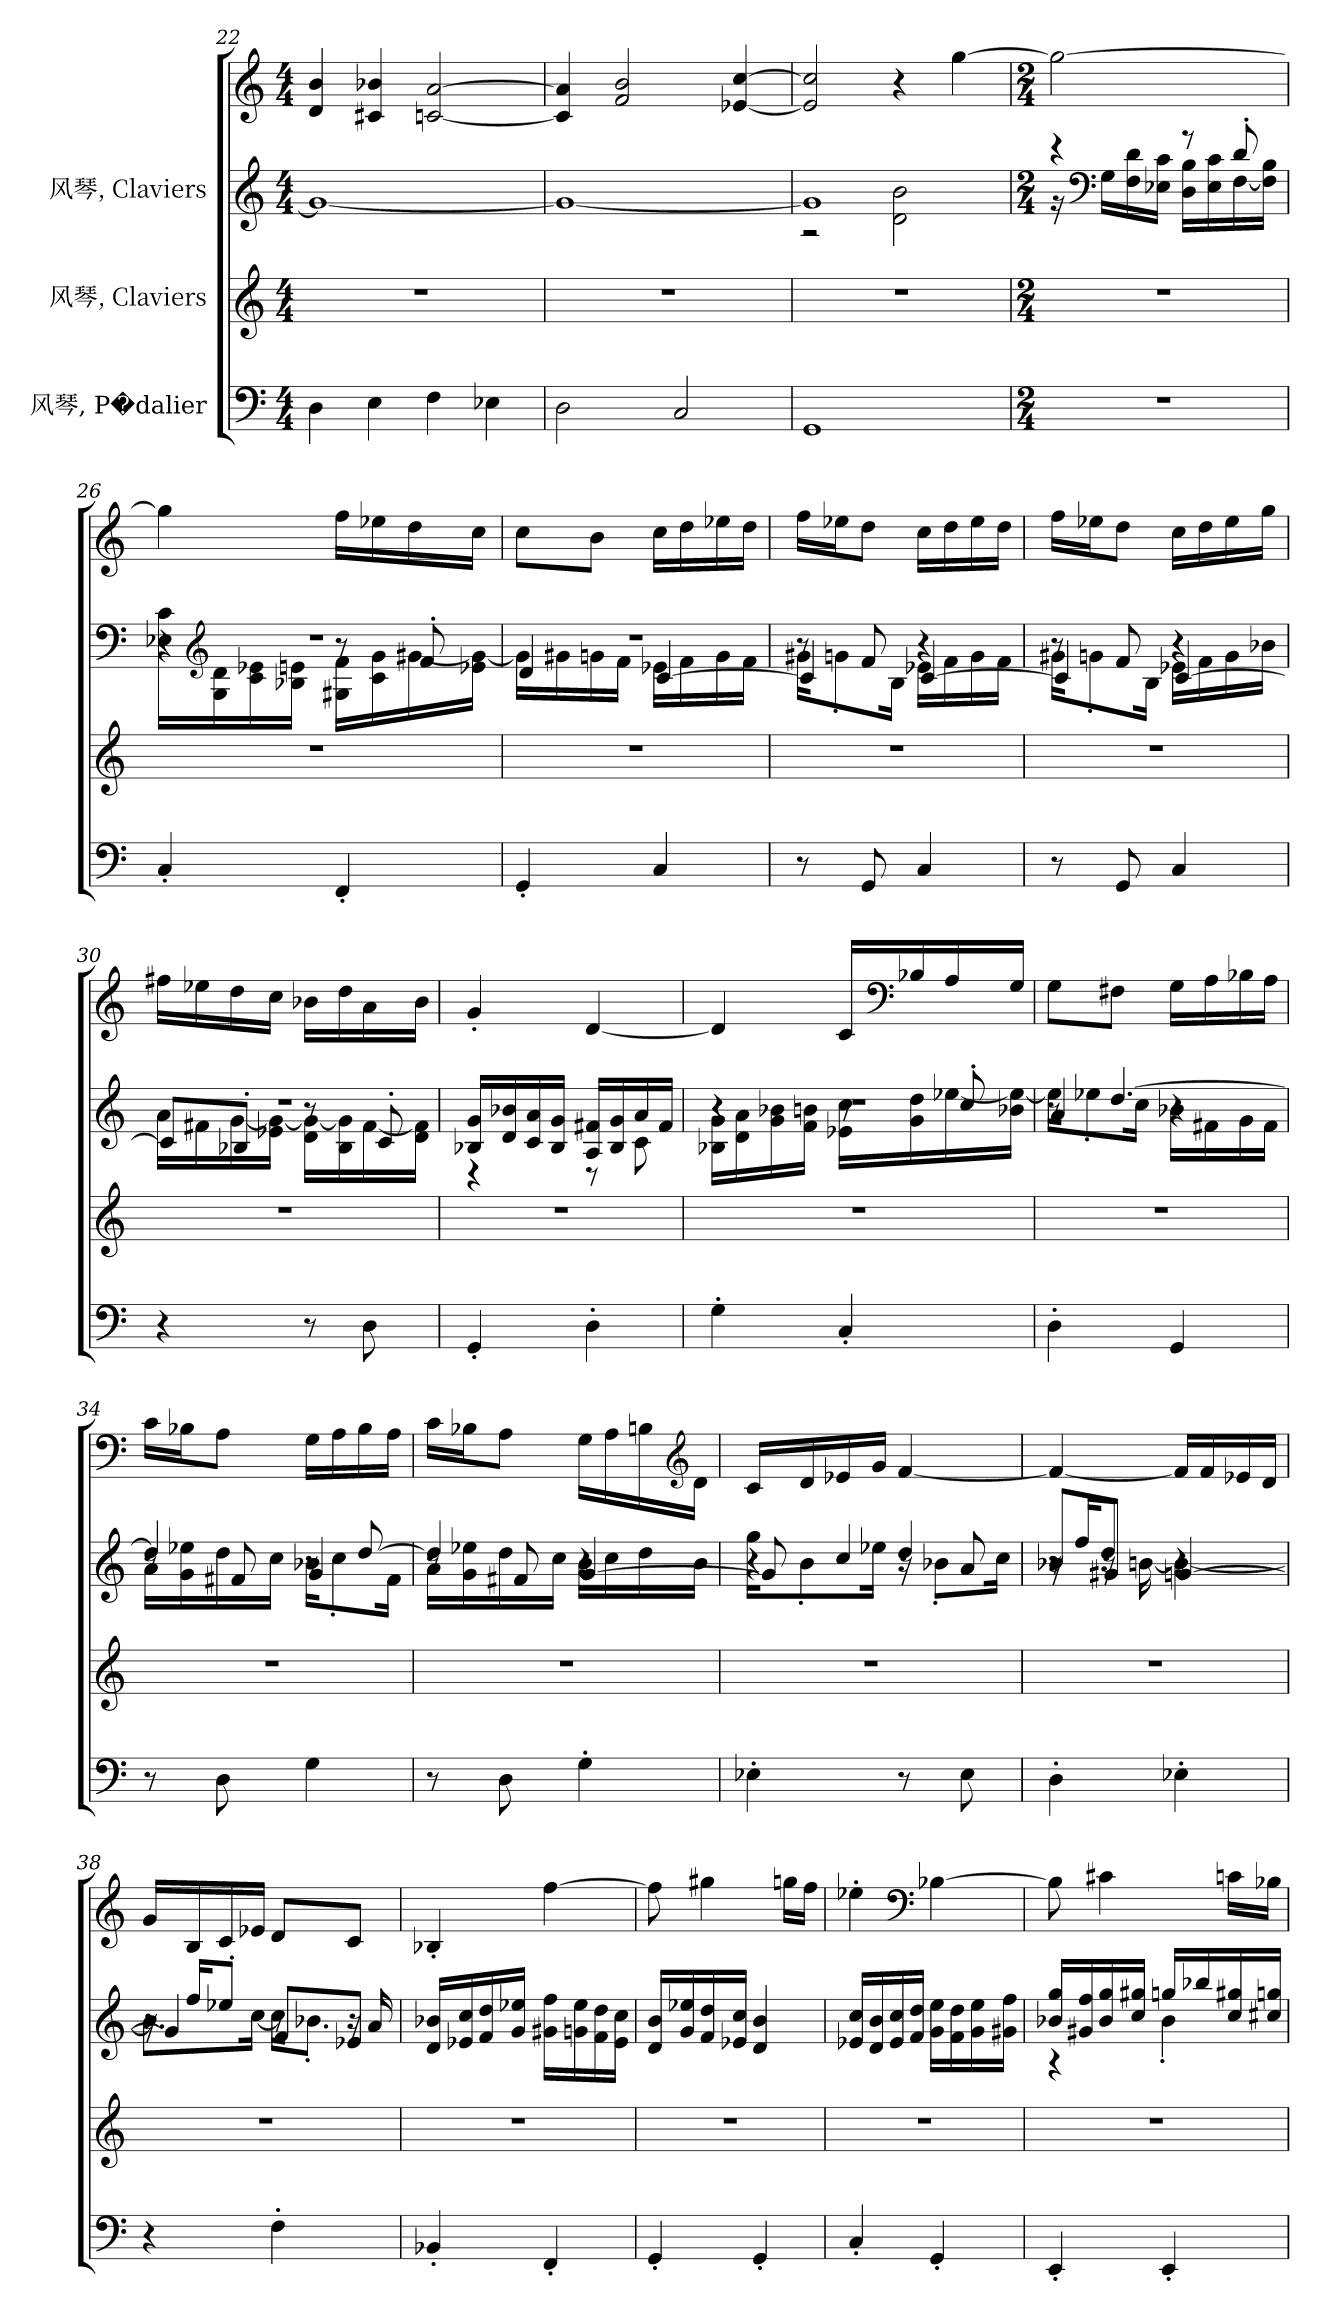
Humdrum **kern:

**kern	**kern	**kern	**kern
*part3	*part2	*part1	*part1
*staff4	*staff3	*staff2	*staff1
*I"风琴, P�dalier	*I"风琴, Claviers	*I"风琴, Claviers	*
*clefF4	*clefG2	*clefG2	*clefG2
*k[]	*k[]	*k[]	*k[]
*M4/4	*M4/4	*M4/4	*M4/4
=22	=22	=22	=22
4D\	1r	1g_	4d/ 4b/
4E\	.	.	4c#X/ 4b-X/
4F\	.	.	[2cn/ [2a/
4E-X\	.	.	.
=23	=23	=23	=23
2D\	1r	1g_	4c/] 4a/]
.	.	.	2f/ 2b/
2C/	.	.	.
.	.	.	[4e-X/ [4cc/
!!LO:PB:g=z
=24	=24	=24	=24
*	*	*^	*
1GG	1r	1g]	2r	2e-/] 2cc/]
*	*	*	*	*MM20
.	.	.	2d\ 2b\	4r
.	.	.	.	[4gg\
=25	=25	=25	=25	=25
*M2/4	*M2/4	*M2/4	*	*M2/4
*	*	*	*	*MM36
2r	2r	4r	16r	2gg\_
*	*	*clefF4	*	*
.	.	.	16G\LL	.
.	.	.	16F\ 16d\	.
.	.	.	16E-X\ 16c\JJ	.
.	.	8r	16D\ 16B\LL	.
.	.	.	16E-\ 16c\	.
.	.	8d'/	[16F\	.
.	.	.	16F\] 16B\JJ	.
=26	=26	=26	=26	=26
*	*	*	*^	*
4C'/	2r	2r	16E-X\ 16c\LL	4r	4gg\]
*	*	*clefG2	*	*	*
.	.	.	16G\ 16d\	.	.
.	.	.	16c\ 16e-X\	.	.
.	.	.	16B-X\ 16en\JJ	.	.
4FF'/	.	.	16G#X\ 16f\LL	8r	16ff\LL
.	.	.	16c\ 16g\	.	16ee-X\
.	.	.	[16g#X\	8f'/	16dd\
.	.	.	16e-X\ 16g#\_JJ	.	16cc\JJ
!!LO:LB:g=z
=27	=27	=27	=27	=27	=27
4GG'/	2r	2r	16g#\LL]	4d/	8cc\L
.	.	.	16g#X\	.	.
.	.	.	16gn\	.	8b\J
.	.	.	16f\JJ	.	.
4C/	.	.	16e-X\LL	[4c/	16cc\LL
.	.	.	16f\	.	16dd\
.	.	.	16g\	.	16ee-X\
.	.	.	16f\JJ	.	16dd\JJ
=28	=28	=28	=28	=28	=28
8r	2r	8r	16g#X\KL	4c/]	16ff\LL
.	.	.	8gn'\	.	16ee-X\J
8GG/	.	8f/	.	.	8dd\J
.	.	.	16B\Jk	.	.
4C/	.	4r	16e-X\LL	[4c/	16cc\LL
.	.	.	16f\	.	16dd\
.	.	.	16g\	.	16ee-\
.	.	.	16f\JJ	.	16dd\JJ
=29	=29	=29	=29	=29	=29
8r	2r	8r	16g#X\KL	4c/]	16ff\LL
.	.	.	8gn'\	.	16ee-X\J
8GG/	.	8f/	.	.	8dd\J
.	.	.	16B\Jk	.	.
4C/	.	4r	16e-X\LL	[4c/	16cc\LL
.	.	.	16f\	.	16dd\
.	.	.	16g\	.	16ee-\
.	.	.	16b-X\JJ	.	16gg\JJ
!!LO:LB:g=z
=30	=30	=30	=30	=30	=30
4r	2r	2r	16a\LL	8c/L]	16ff#X\LL
.	.	.	16f#X\	.	16ee-X\
.	.	.	[16g\	8B-X'/J	16dd\
.	.	.	16e-X\ 16g\_JJ	.	16cc\JJ
8r	.	.	16d\ 16g\_LL	8r	16b-X\LL
.	.	.	16B-\ 16g\]	.	16dd\
8D\	.	.	[16f#\	8c'/	16a\
.	.	.	16d\ 16f#\]JJ	.	16b-\JJ
*	*	*	*v	*v	*
=31	=31	=31	=31	=31
4GG'/	2r	16B-X/ 16g/LL	4r	4g'/
.	.	16d/ 16b-X/	.	.
.	.	16c/ 16a/	.	.
.	.	16B-/ 16g/JJ	.	.
4D'\	.	16A/ 16f#X/LL	8r	[4d/
.	.	16B-/ 16g/	.	.
.	.	16a/	8c\	.
.	.	16f#/JJ	.	.
=32	=32	=32	=32	=32
*	*	*	*^	*
4G'\	2r	2r	16B-X\ 16g\LL	4r	4d/]
.	.	.	16d\ 16a\	.	.
.	.	.	16g\ 16b-X\	.	.
.	.	.	16f\ 16bn\JJ	.	.
4C'/	.	.	16e-X\ 16cc\LL	8r	16c/LL
*	*	*	*	*	*clefF4
.	.	.	16g\ 16dd\	.	16B-X/
.	.	.	[16ee-X\	8cc'/	16A/
.	.	.	16b-X\ 16ee-\_JJ	.	16G/JJ
!!LO:PB:g=z
=33	=33	=33	=33	=33	=33
4D'\	2r	8r	16ee-\KL]	4a/	8G\L
.	.	.	8ee-X'\	.	.
.	.	[4.dd/	.	.	8F#X\J
.	.	.	16cc\Jk	.	.
4GG/	.	.	16b-X\LL	4r	16G\LL
.	.	.	16f#X\	.	16A\
.	.	.	16g\	.	16B-X\
.	.	.	16f#\JJ	.	16A\JJ
=34	=34	=34	=34	=34	=34
8r	2r	4dd/]	16a\LL	8r	16c\LL
.	.	.	16g\ 16ee-X\	.	16B-X\J
8D\	.	.	16dd\	8f#X/	8A\J
.	.	.	16cc\JJ	.	.
4G\	.	8r	16b-X\KL	4g/	16G\LL
.	.	.	8cc'\	.	16A\
.	.	[8dd/	.	.	16B-\
.	.	.	16f#\Jk	.	16A\JJ
=35	=35	=35	=35	=35	=35
8r	2r	4dd/]	16a\LL	8r	16c\LL
.	.	.	16g\ 16ee-X\	.	16B-X\J
8D\	.	.	16dd\	8f#X/	8A\J
.	.	.	16cc\JJ	.	.
4G'\	.	4r	16b\LL	[4g/	16G\LL
.	.	.	16cc\	.	16A\
.	.	.	16dd\	.	16Bn\
*	*	*	*	*	*clefG2
.	.	.	16b\JJ	.	16d\JJ
!!LO:LB:g=z
=36	=36	=36	=36	=36	=36
4E-X'\	2r	4r	16gg\KL	8g/]	16c/LL
.	.	.	8b'\	.	16d/
.	.	.	.	4cc/	16e-X/
.	.	.	16ee-X\Jk	.	16g/JJ
8r	.	4dd/	16r	.	[4f/
.	.	.	8b-X'\L	.	.
8E-\	.	.	.	8a/	.
.	.	.	16cc\Jk	.	.
=37	=37	=37	=37	=37	=37
4D'\	2r	16r	8r	8b-X/L	4f/_
.	.	16ff/KL	.	.	.
.	.	8dd'/J	16r	8g#X/J	.
.	.	.	[16bn\	.	.
4E-X'\	.	4r	4b\_	[4gn/	16f/LL]
.	.	.	.	.	16f/
.	.	.	.	.	16e-X/
.	.	.	.	.	16d/JJ
=38	=38	=38	=38	=38	=38
4r	2r	16r	8.b\L]	4g/]	16g/LL
.	.	16ff/KL	.	.	16B/
.	.	8ee-X'/J	.	.	16c/
.	.	.	[16cc\Jk	.	16e-X/JJ
4F'\	.	8r	16cc\KL]	8f/L	8d/L
.	.	.	8.b-X'\J	.	.
.	.	16r	.	8e-X/J	8c/J
.	.	16a/	.	.	.
*	*	*v	*v	*v	*
!!LO:LB:g=z
=39	=39	=39	=39
4BB-X'/	2r	16d/ 16b-X/LL	4B-X'/
.	.	16e-X/ 16cc/	.
.	.	16f/ 16dd/	.
.	.	16g/ 16ee-X/JJ	.
4FF'/	.	16g#X\ 16ff\LL	[4ff\
.	.	16gn\ 16ee-\	.
.	.	16f\ 16dd\	.
.	.	16e-\ 16cc\JJ	.
=40	=40	=40	=40
4GG'/	2r	16d/ 16b/LL	8ff\]
.	.	16g/ 16ee-X/	.
.	.	16f/ 16dd/	4gg#X\
.	.	16e-X/ 16cc/JJ	.
4GG'/	.	4d/ 4b/	.
.	.	.	16ggn\LL
.	.	.	16ff\JJ
=41	=41	=41	=41
4C'/	2r	16e-X/ 16cc/LL	4ee-X'\
.	.	16d/ 16b/	.
.	.	16e-/ 16cc/	.
.	.	16f/ 16dd/JJ	.
*	*	*	*clefF4
4GG'/	.	16g\ 16ee\LL	[4B-X\
.	.	16f\ 16dd\	.
.	.	16g\ 16ee\	.
.	.	16g#X\ 16ff\JJ	.
!!LO:PB:g=z
=42	=42	=42	=42
*	*	*^	*
4EE'/	2r	16b-X/ 16gg/LL	4r	8B-\]
.	.	16g#X/ 16ff/	.	.
.	.	16b-/ 16gg/	.	4c#X\
.	.	16cc/ 16gg#X/JJ	.	.
4EE'/	.	16ggn/LL	4b-'\	.
.	.	16bb-X/	.	.
.	.	16cc/ 16gg#X/	.	16cn\LL
.	.	16cc#X/ 16ggn/JJ	.	16B-X\JJ
*	*	*v	*v	*
=	=	=	=
*-	*-	*-	*-
